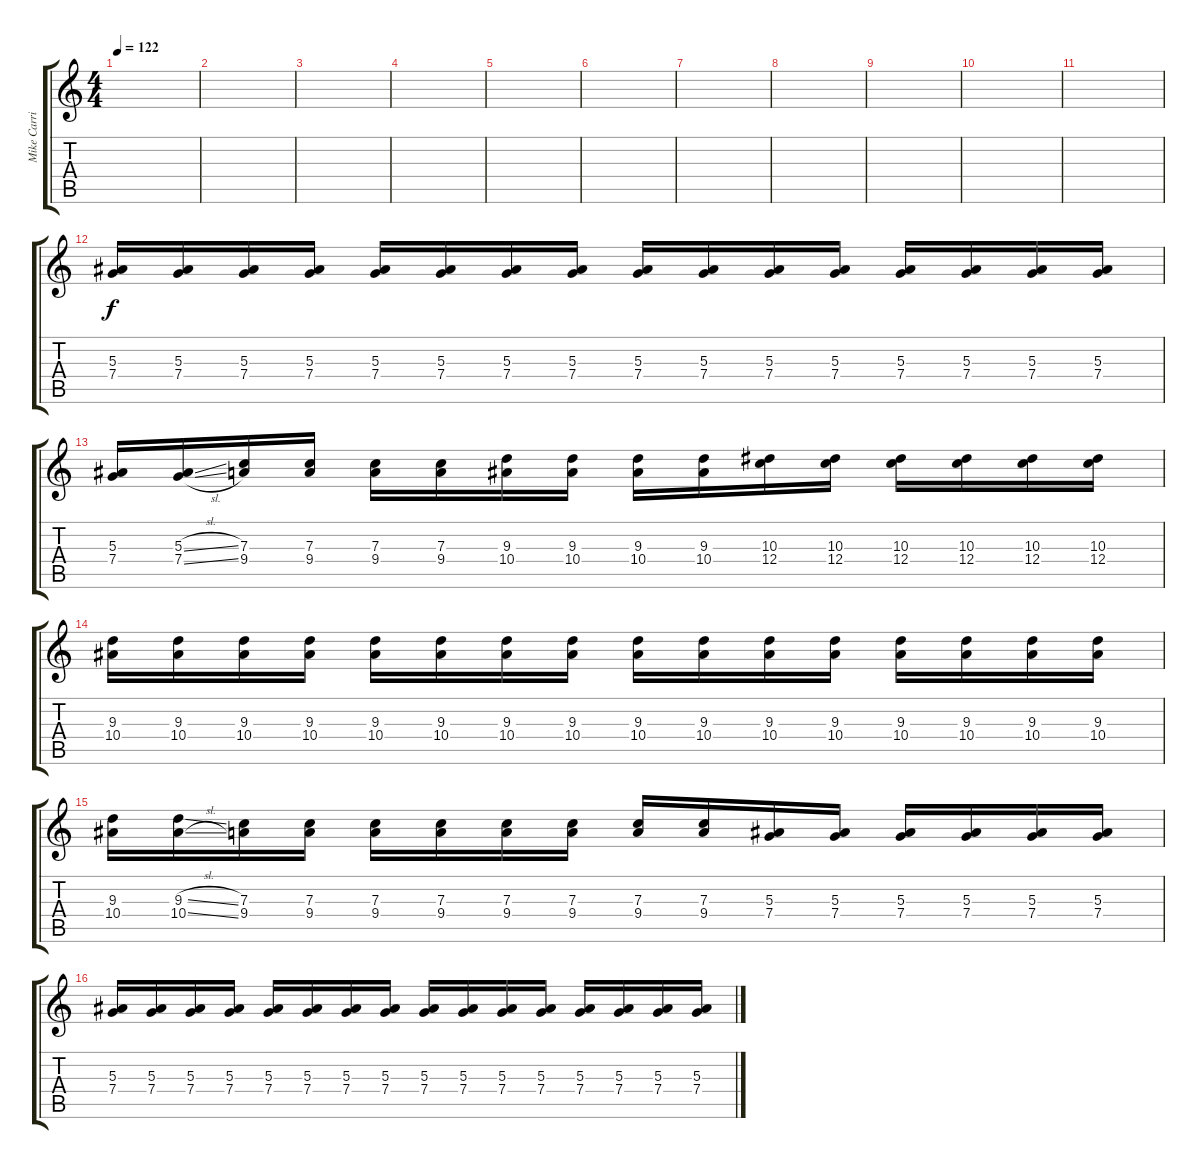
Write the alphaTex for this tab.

\track ("Mike Carrigan" "Mike Carri") {instrument overdrivenguitar}
\staff {score tabs}
\tuning (D4 A3 F3 C3 G2 C2) {hide}
\ts (4 4)
\tempo 122
\clef g2
\ks c
|
|
|
|
|
|
|
|
|
|
|
(5.3 7.4).16 (5.3 7.4).16 (5.3 7.4).16 (5.3 7.4).16 (5.3 7.4).16 (5.3 7.4).16 (5.3 7.4).16 (5.3 7.4).16 (5.3 7.4).16 (5.3 7.4).16 (5.3 7.4).16 (5.3 7.4).16 (5.3 7.4).16 (5.3 7.4).16 (5.3 7.4).16 (5.3 7.4).16 |
(5.3 7.4).16 (5.3{sl} 7.4{sl}).16 (7.3 9.4).16 (7.3 9.4).16 (7.3 9.4).16 (7.3 9.4).16 (9.3 10.4).16 (9.3 10.4).16 (9.3 10.4).16 (9.3 10.4).16 (10.3 12.4).16 (10.3 12.4).16 (10.3 12.4).16 (10.3 12.4).16 (10.3 12.4).16 (10.3 12.4).16 |
(9.3 10.4).16 (9.3 10.4).16 (9.3 10.4).16 (9.3 10.4).16 (9.3 10.4).16 (9.3 10.4).16 (9.3 10.4).16 (9.3 10.4).16 (9.3 10.4).16 (9.3 10.4).16 (9.3 10.4).16 (9.3 10.4).16 (9.3 10.4).16 (9.3 10.4).16 (9.3 10.4).16 (9.3 10.4).16 |
(9.3 10.4).16 (9.3{sl} 10.4{sl}).16 (7.3 9.4).16 (7.3 9.4).16 (7.3 9.4).16 (7.3 9.4).16 (7.3 9.4).16 (7.3 9.4).16 (7.3 9.4).16 (7.3 9.4).16 (5.3 7.4).16 (5.3 7.4).16 (5.3 7.4).16 (5.3 7.4).16 (5.3 7.4).16 (5.3 7.4).16 |
(5.3 7.4).16 (5.3 7.4).16 (5.3 7.4).16 (5.3 7.4).16 (5.3 7.4).16 (5.3 7.4).16 (5.3 7.4).16 (5.3 7.4).16 (5.3 7.4).16 (5.3 7.4).16 (5.3 7.4).16 (5.3 7.4).16 (5.3 7.4).16 (5.3 7.4).16 (5.3 7.4).16 (5.3 7.4).16
